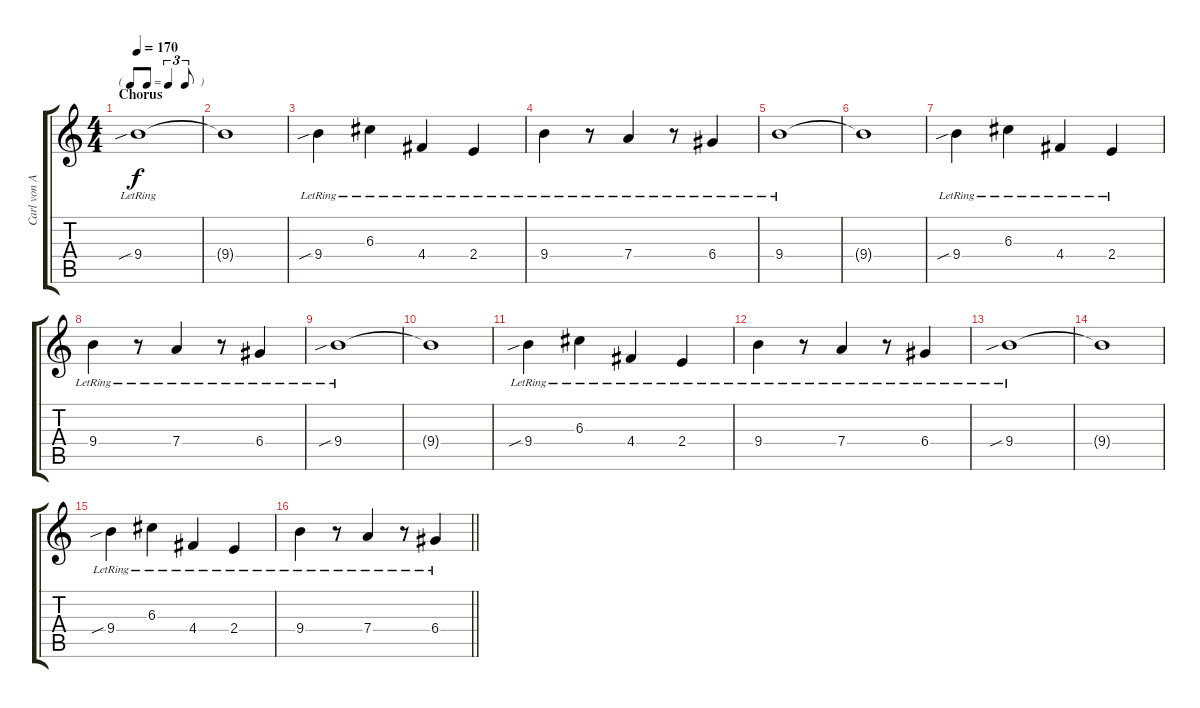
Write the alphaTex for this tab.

\track ("Carl von Arbin - Lead Guitar" "Carl von A") {instrument overdrivenguitar}
\staff {score tabs}
\tuning (E4 B3 G3 D3 A2 E2) {hide}
\ts (4 4)
\tf triplet8th
\section ("" "Chorus")
\tempo 170
\clef g2
\ks c
9.4{sib lr}.1{dy f} |
9.4{t}.1 |
9.4{sib lr}.4 6.3{lr}.4 4.4{lr}.4 2.4{lr}.4 |
9.4{lr}.4 r.8 7.4{lr}.4 r.8 6.4{lr}.4 |
9.4{lr}.1 |
9.4{t}.1 |
9.4{sib lr}.4 6.3{lr}.4 4.4{lr}.4 2.4{lr}.4 |
9.4{lr}.4 r.8 7.4{lr}.4 r.8 6.4{lr}.4 |
9.4{sib lr}.1 |
9.4{t}.1 |
9.4{sib lr}.4 6.3{lr}.4 4.4{lr}.4 2.4{lr}.4 |
9.4{lr}.4 r.8 7.4{lr}.4 r.8 6.4{lr}.4 |
9.4{sib lr}.1 |
9.4{t}.1 |
9.4{sib lr}.4 6.3{lr}.4 4.4{lr}.4 2.4{lr}.4 |
\barLineRight lightlight
9.4{lr}.4 r.8 7.4{lr}.4 r.8 6.4{lr}.4
